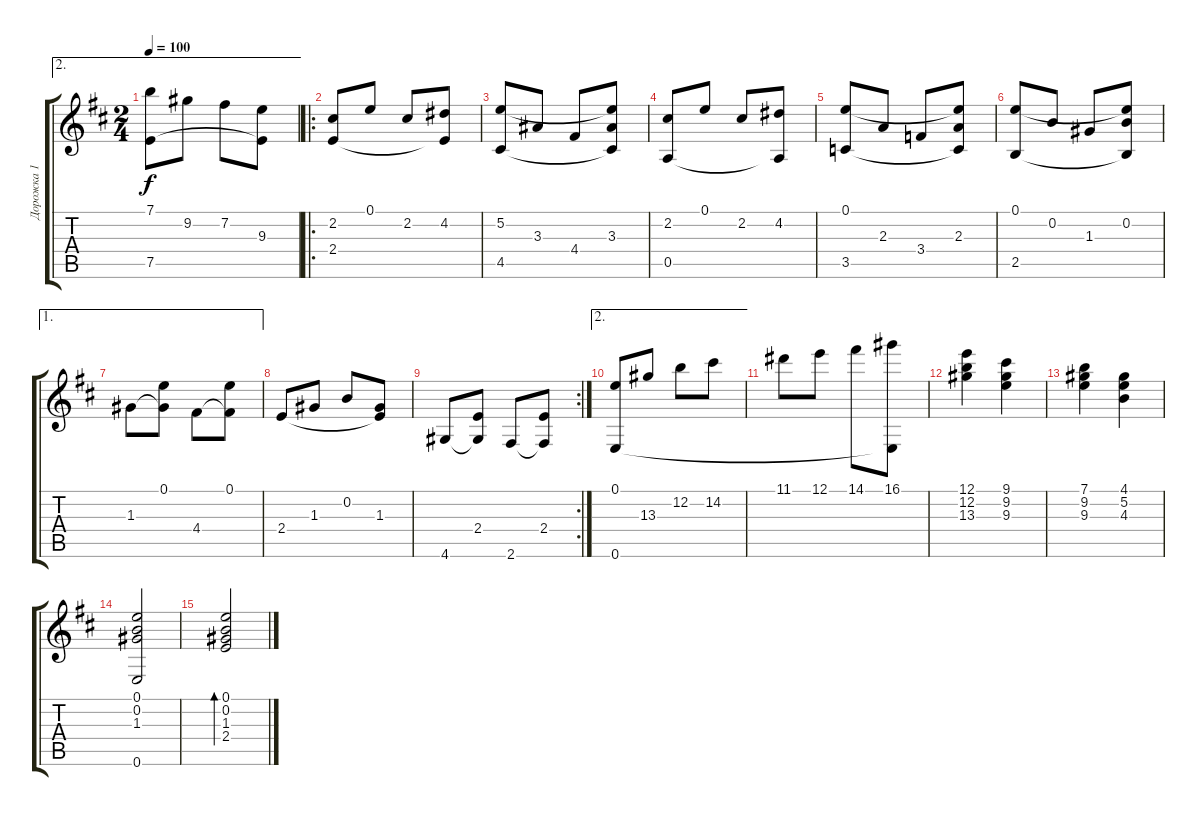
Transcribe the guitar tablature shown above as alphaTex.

\track ("Дорожка 1" "Дорожка 1") {instrument acousticguitarnylon}
\staff {score tabs}
\tuning (E4 B3 G3 D3 A2 E2) {hide}
\ae 2
\ts (2 4)
\tempo 100
\clef g2
\ks d
(7.1 7.5).8{dy f} 9.2.8 7.2.8 (9.3 7.5{t}).8 |
\ro
(2.2 2.4).8 0.1.8 2.2.8 (4.2 2.4{t}).8 |
(5.2 4.5).8 3.3.8 4.4.8 (5.2{t} 3.3 4.5{t}).8 |
(2.2 0.5).8 0.1.8 2.2.8 (4.2 0.5{t}).8 |
(0.1 3.5).8 2.3.8 3.4.8 (0.1{t} 2.3 3.5{t}).8 |
(0.1 2.5).8 0.2.8 1.3.8 (0.1{t} 0.2 2.5{t}).8 |
\ae 1
1.3.8 (0.1 1.3{t}).8 4.4.8 (0.1 4.4{t}).8 |
2.4.8 1.3.8 0.2.8 (1.3 2.4{t}).8 |
\rc 2
4.6.8 (2.4 4.6{t}).8 2.6.8 (2.4 2.6{t}).8 |
\ae 2
(0.1 0.6).8 13.3.8 12.2.8 14.2.8 |
11.1.8 12.1.8 14.1.8 (16.1 0.6{t}).8 |
(12.1 12.2 13.3).4 (9.1 9.2 9.3).4 |
(7.1 9.2 9.3).4 (4.1 5.2 4.3).4 |
(0.1 0.2 1.3 0.6).2 |
(0.1 0.2 1.3 2.4).2{bd 240}
